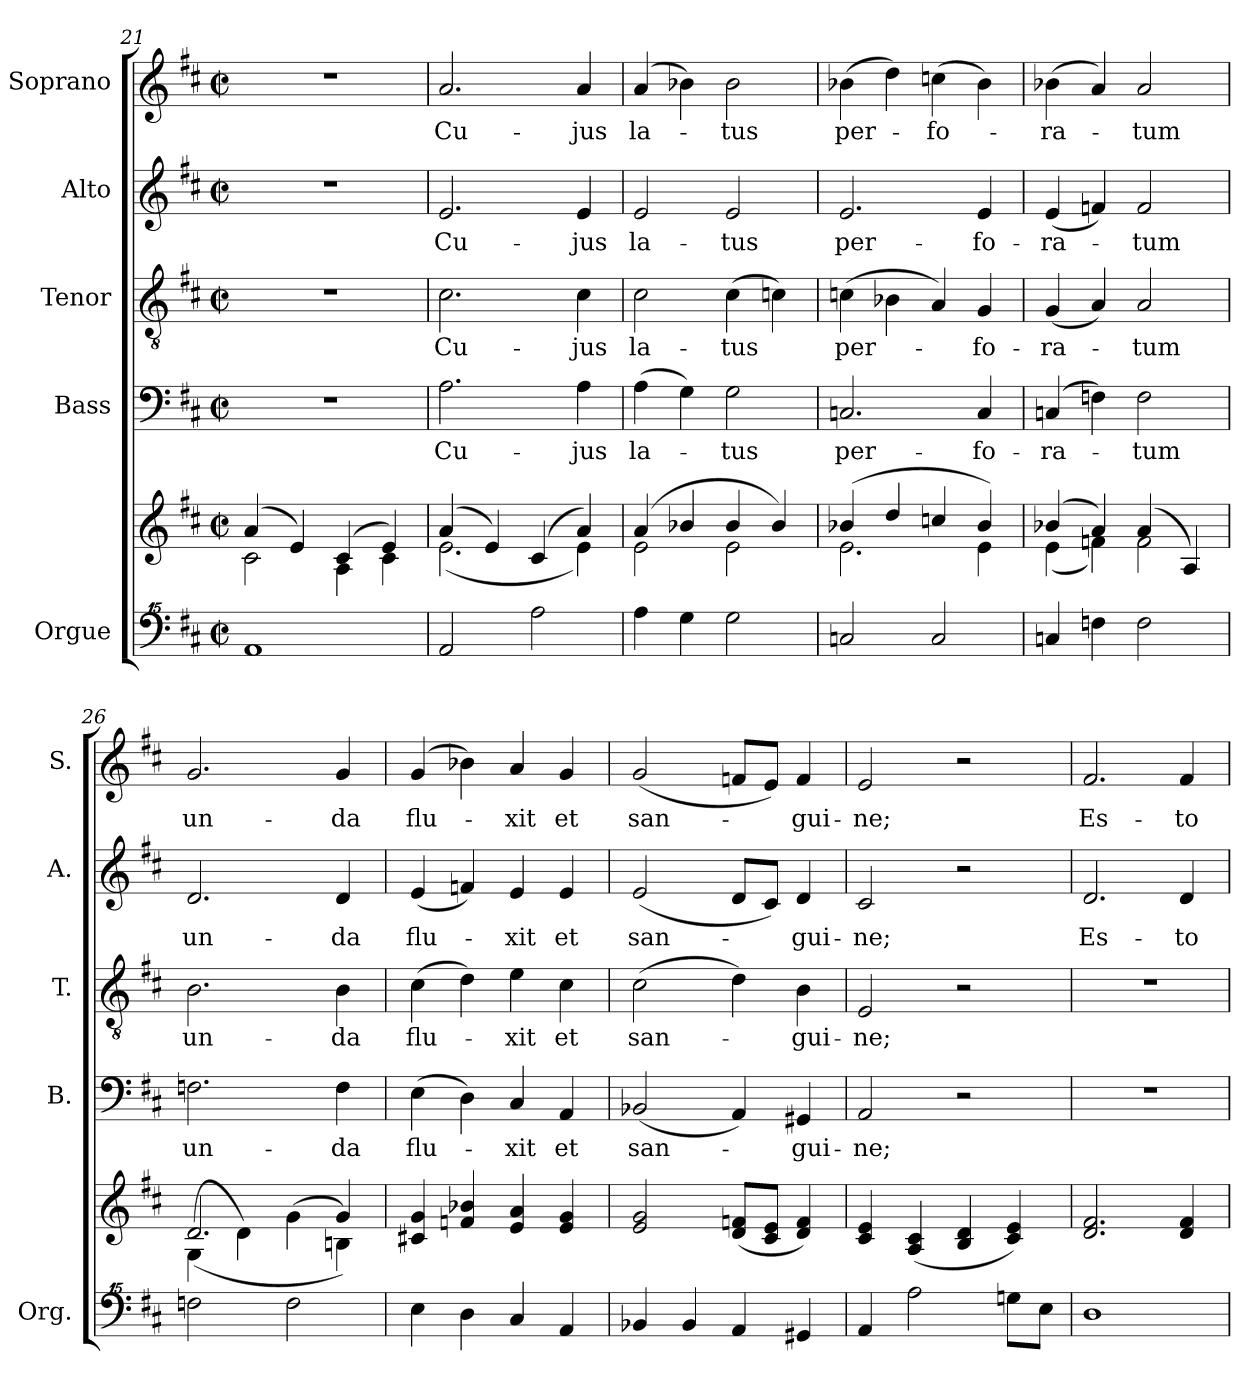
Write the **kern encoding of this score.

**kern	**kern	**kern	**text	**kern	**text	**kern	**text	**kern	**text
*part5	*part5	*part4	*part4	*part3	*part3	*part2	*part2	*part1	*part1
*staff6	*staff5	*staff4	*staff4	*staff3	*staff3	*staff2	*staff2	*staff1	*staff1
*I"Orgue	*	*I"Bass	*	*I"Tenor	*	*I"Alto	*	*I"Soprano	*
*I'Org.	*	*I'B.	*	*I'T.	*	*I'A.	*	*I'S.	*
*clefF^^4	*clefG2	*clefF4	*	*clefGv2	*	*clefG2	*	*clefG2	*
*k[f#c#]	*k[f#c#]	*k[f#c#]	*	*k[f#c#]	*	*k[f#c#]	*	*k[f#c#]	*
*M4/4	*M4/4	*M4/4	*	*M4/4	*	*M4/4	*	*M4/4	*
*met(c|)	*met(c|)	*met(c|)	*	*met(c|)	*	*met(c|)	*	*met(c|)	*
=21	=21	=21	=21	=21	=21	=21	=21	=21	=21
*	*^	*	*	*	*	*	*	*	*
1a	(4a/	2c#\	1r	.	1r	.	1r	.	1r	.
.	4e/)	.	.	.	.	.	.	.	.	.
.	(4c#/	4A\	.	.	.	.	.	.	.	.
.	4e/)	4c#\	.	.	.	.	.	.	.	.
!!LO:LB:g=z
=22	=22	=22	=22	=22	=22	=22	=22	=22	=22	=22
!	!	!	!	!LO:LY:b	!	!LO:LY:b	!	!LO:LY:b	!	!LO:LY:b
2a/	(4a/	(2.e\	2.A\	Cu-	2.c#\	Cu-	2.e/	Cu-	2.a/	Cu-
.	4e/)	.	.	.	.	.	.	.	.	.
2aa\	(4c#/	.	.	.	.	.	.	.	.	.
!	!	!	!	!LO:LY:b	!	!LO:LY:b	!	!LO:LY:b	!	!LO:LY:b
.	4a/)	4e\)	4A\	-jus	4c#\	-jus	4e/	-jus	4a/	-jus
=23	=23	=23	=23	=23	=23	=23	=23	=23	=23	=23
!	!	!	!	!LO:LY:b	!	!LO:LY:b	!	!LO:LY:b	!	!LO:LY:b
4aa\	(4a/	2e\	(4A\	la-	2c#\	la-	2e/	la-	(4a/	la-
4gg\	4b-X/	.	4G\)	.	.	.	.	.	4b-X\)	.
!	!	!	!	!LO:LY:b	!	!LO:LY:b	!	!LO:LY:b	!	!LO:LY:b
2gg\	4b-/	2e\	2G\	-tus	(4c#\	-tus	2e/	-tus	2b-\	-tus
.	4b-/)	.	.	.	4cn\)	.	.	.	.	.
=24	=24	=24	=24	=24	=24	=24	=24	=24	=24	=24
!	!	!	!	!LO:LY:b	!	!LO:LY:b	!	!LO:LY:b	!	!LO:LY:b
2ccn/	(4b-X/	2.e\	2.Cn/	per-	(4cn\	per-	2.e/	per-	(4b-X\	per-
.	4dd/	.	.	.	4B-X\	.	.	.	4dd\)	.
!	!	!	!	!	!	!	!	!	!	!LO:LY:b
2cc/	4ccn/	.	.	.	4A/)	.	.	.	(4ccn\	-fo-
!	!	!	!	!LO:LY:b	!	!LO:LY:b	!	!LO:LY:b	!	!
.	4b-/)	4e\	4C/	-fo-	4G/	-fo-	4e/	-fo-	4b-\)	.
=25	=25	=25	=25	=25	=25	=25	=25	=25	=25	=25
!	!	!	!	!LO:LY:b	!	!LO:LY:b	!	!LO:LY:b	!	!LO:LY:b
4ccn/	(4b-X/	(4e\	(4Cn/	-ra-	(4G/	-ra-	(4e/	-ra-	(4b-X\	-ra-
4ffn\	4a/)	4fn\)	4Fn\)	.	4A/)	.	4fn/)	.	4a/)	.
!	!	!	!	!LO:LY:b	!	!LO:LY:b	!	!LO:LY:b	!	!LO:LY:b
2ff\	(4a/	2f\	2F\	-tum	2A/	-tum	2f/	-tum	2a/	-tum
.	4A/)	.	.	.	.	.	.	.	.	.
=26	=26	=26	=26	=26	=26	=26	=26	=26	=26	=26
!	!	!	!	!LO:LY:b	!	!LO:LY:b	!	!LO:LY:b	!	!LO:LY:b
2ffn\	(4G\	(2.d/	2.Fn\	un-	2.B\	un-	2.d/	un-	2.g/	un-
.	4d\)	.	.	.	.	.	.	.	.	.
2ff\	(4g\	.	.	.	.	.	.	.	.	.
!	!	!	!	!LO:LY:b	!	!LO:LY:b	!	!LO:LY:b	!	!LO:LY:b
.	4Bn\)	4g/)	4F\	-da	4B\	-da	4d/	-da	4g/	-da
!!LO:PB:g=z
=27	=27	=27	=27	=27	=27	=27	=27	=27	=27	=27
!	!	!	!	!LO:LY:b	!	!LO:LY:b	!	!LO:LY:b	!	!LO:LY:b
*	*v	*v	*	*	*	*	*	*	*	*
4ee\	4c#X/ 4g/	(4E\	flu-	(4c#\	flu-	(4e/	flu-	(4g/	flu-
4dd\	4fn/ 4b-X/	4D\)	.	4d\)	.	4fn/)	.	4b-X\)	.
!	!	!	!LO:LY:b	!	!LO:LY:b	!	!LO:LY:b	!	!LO:LY:b
4cc#/	4e/ 4a/	4C#/	-xit	4e\	-xit	4e/	-xit	4a/	-xit
!	!	!	!LO:LY:b	!	!LO:LY:b	!	!LO:LY:b	!	!LO:LY:b
4a/	4e/ 4g/	4AA/	et	4c#\	et	4e/	et	4g/	et
=28	=28	=28	=28	=28	=28	=28	=28	=28	=28
!	!	!	!LO:LY:b	!	!LO:LY:b	!	!LO:LY:b	!	!LO:LY:b
4b-X/	2e/ 2g/	(2BB-X/	san-	(2c#\	san-	(2e/	san-	(2g/	san-
4b-/	.	.	.	.	.	.	.	.	.
4a/	(8d/ 8fn/L	4AA/)	.	4d\)	.	8d/L	.	8fn/L	.
.	8c#/ 8e/J	.	.	.	.	8c#/J)	.	8e/J)	.
!	!	!	!LO:LY:b	!	!LO:LY:b	!	!LO:LY:b	!	!LO:LY:b
4g#X/	4d/ 4f/)	4GG#X/	-gui-	4B\	-gui-	4d/	-gui-	4f/	-gui-
=29	=29	=29	=29	=29	=29	=29	=29	=29	=29
!	!	!	!LO:LY:b	!	!LO:LY:b	!	!LO:LY:b	!	!LO:LY:b
4a/	4c#/ 4e/	2AA/	-ne;	2E/	-ne;	2c#/	-ne;	2e/	-ne;
2aa\	(4A/ 4c#/	.	.	.	.	.	.	.	.
.	4B/ 4d/	2r	.	2r	.	2r	.	2r	.
8ggn\L	4c#/ 4e/)	.	.	.	.	.	.	.	.
8ee\J	.	.	.	.	.	.	.	.	.
=30	=30	=30	=30	=30	=30	=30	=30	=30	=30
!	!	!	!	!	!	!	!LO:LY:b	!	!LO:LY:b
1dd	2.d/ 2.f#/	1r	.	1r	.	2.d/	Es-	2.f#/	Es-
!	!	!	!	!	!	!	!LO:LY:b	!	!LO:LY:b
.	4d/ 4f#/	.	.	.	.	4d/	-to	4f#/	-to
=	=	=	=	=	=	=	=	=	=
*-	*-	*-	*-	*-	*-	*-	*-	*-	*-
